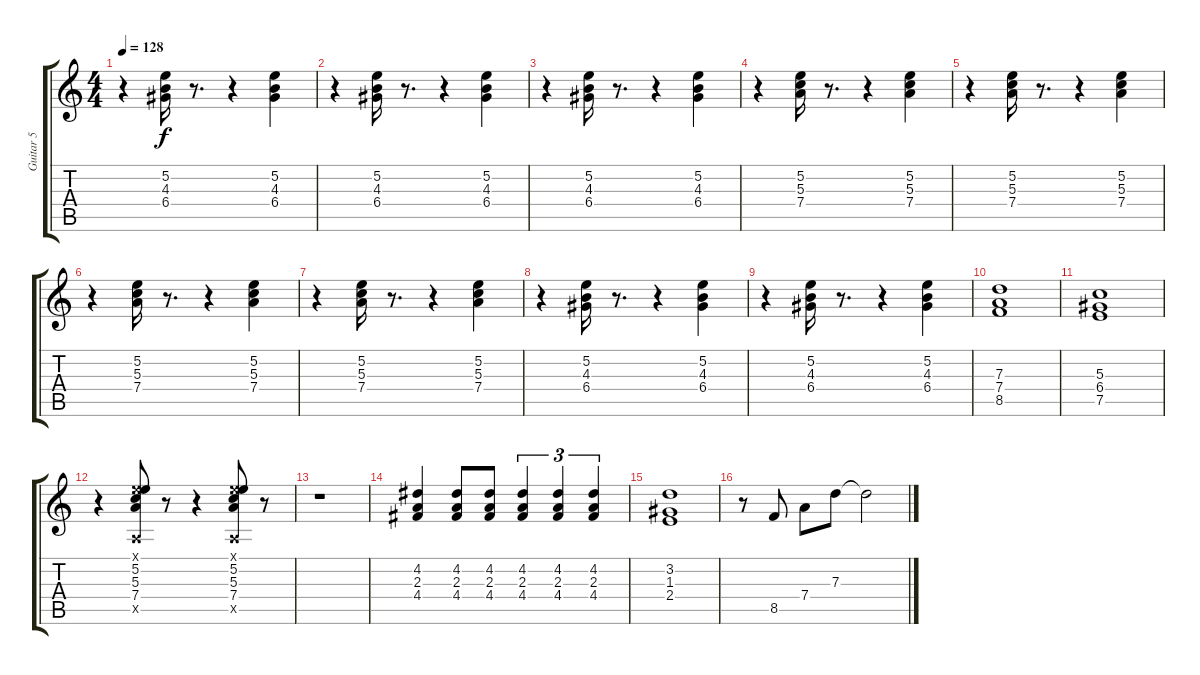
\track ("Guitar 5" "Guitar 5") {instrument overdrivenguitar}
\staff {score tabs}
\tuning (E4 B3 G3 D3 A2 E2) {hide}
\ts (4 4)
\tempo 128
\clef g2
\ks c
r.4{dy f} (5.2 4.3 6.4).16 r.8{d} r.4 (5.2 4.3 6.4).4 |
r.4 (5.2 4.3 6.4).16 r.8{d} r.4 (5.2 4.3 6.4).4 |
r.4 (5.2 4.3 6.4).16 r.8{d} r.4 (5.2 4.3 6.4).4 |
r.4 (5.2 5.3 7.4).16 r.8{d} r.4 (5.2 5.3 7.4).4 |
r.4 (5.2 5.3 7.4).16 r.8{d} r.4 (5.2 5.3 7.4).4 |
r.4 (5.2 5.3 7.4).16 r.8{d} r.4 (5.2 5.3 7.4).4 |
r.4 (5.2 5.3 7.4).16 r.8{d} r.4 (5.2 5.3 7.4).4 |
r.4 (5.2 4.3 6.4).16 r.8{d} r.4 (5.2 4.3 6.4).4 |
r.4 (5.2 4.3 6.4).16 r.8{d} r.4 (5.2 4.3 6.4).4 |
(7.3 7.4 8.5).1 |
(5.3 6.4 7.5).1 |
r.4 (0.1{x} 5.2 5.3 7.4 0.5{x}).8 r.8 r.4 (0.1{x} 5.2 5.3 7.4 0.5{x}).8 r.8 |
r.1 |
(4.2 2.3 4.4).4 (4.2 2.3 4.4).8 (4.2 2.3 4.4).8 (4.2 2.3 4.4).4{tu (3 2)} (4.2 2.3 4.4).4{tu (3 2)} (4.2 2.3 4.4).4{tu (3 2)} |
(3.2 1.3 2.4).1 |
r.8 8.5.8 7.4.8 7.3.8 7.3{t}.2
